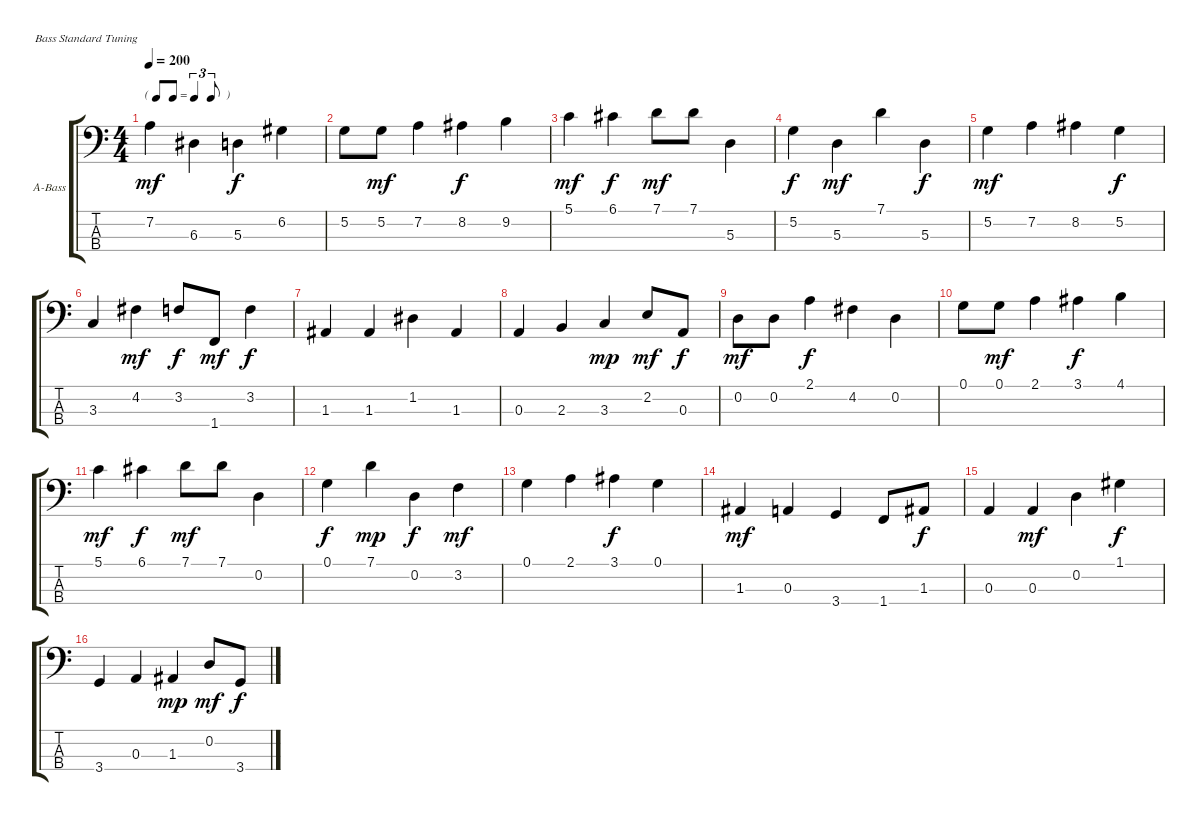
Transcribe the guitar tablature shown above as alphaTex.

\bracketExtendMode groupsimilarinstruments
\firstSystemTrackNameOrientation horizontal
\otherSystemsTrackNameOrientation horizontal
\track ("Contrebasse" "A-Bass") {instrument acousticbass}
\staff {score tabs}
\tuning (G2 D2 A1 E1)
\ts (4 4)
\tf triplet8th
\tempo 200
\clef f4
\ks c
7.2.4{dy mf} 6.3.4 5.3.4{dy f} 6.2.4 |
5.2.8 5.2.8{dy mf} 7.2.4 8.2.4{dy f} 9.2.4 |
5.1.4{dy mf} 6.1.4{dy f} 7.1.8{dy mf} 7.1.8 5.3.4 |
5.2.4{dy f} 5.3.4{dy mf} 7.1.4 5.3.4{dy f} |
5.2.4{dy mf} 7.2.4 8.2.4 5.2.4{dy f} |
3.3.4 4.2.4{dy mf} 3.2.8{dy f} 1.4.8{dy mf} 3.2.4{dy f} |
1.3.4 1.3.4 1.2.4 1.3.4 |
0.3.4 2.3.4 3.3.4{dy mp} 2.2.8{dy mf} 0.3.8{dy f} |
0.2.8{dy mf} 0.2.8 2.1.4{dy f} 4.2.4 0.2.4 |
0.1.8 0.1.8{dy mf} 2.1.4 3.1.4{dy f} 4.1.4 |
5.1.4{dy mf} 6.1.4{dy f} 7.1.8{dy mf} 7.1.8 0.2.4 |
0.1.4{dy f} 7.1.4{dy mp} 0.2.4{dy f} 3.2.4{dy mf} |
0.1.4 2.1.4 3.1.4{dy f} 0.1.4 |
1.3.4{dy mf} 0.3.4 3.4.4 1.4.8 1.3.8{dy f} |
0.3.4 0.3.4{dy mf} 0.2.4 1.1.4{dy f} |
3.4.4 0.3.4 1.3.4{dy mp} 0.2.8{dy mf} 3.4.8{dy f}
